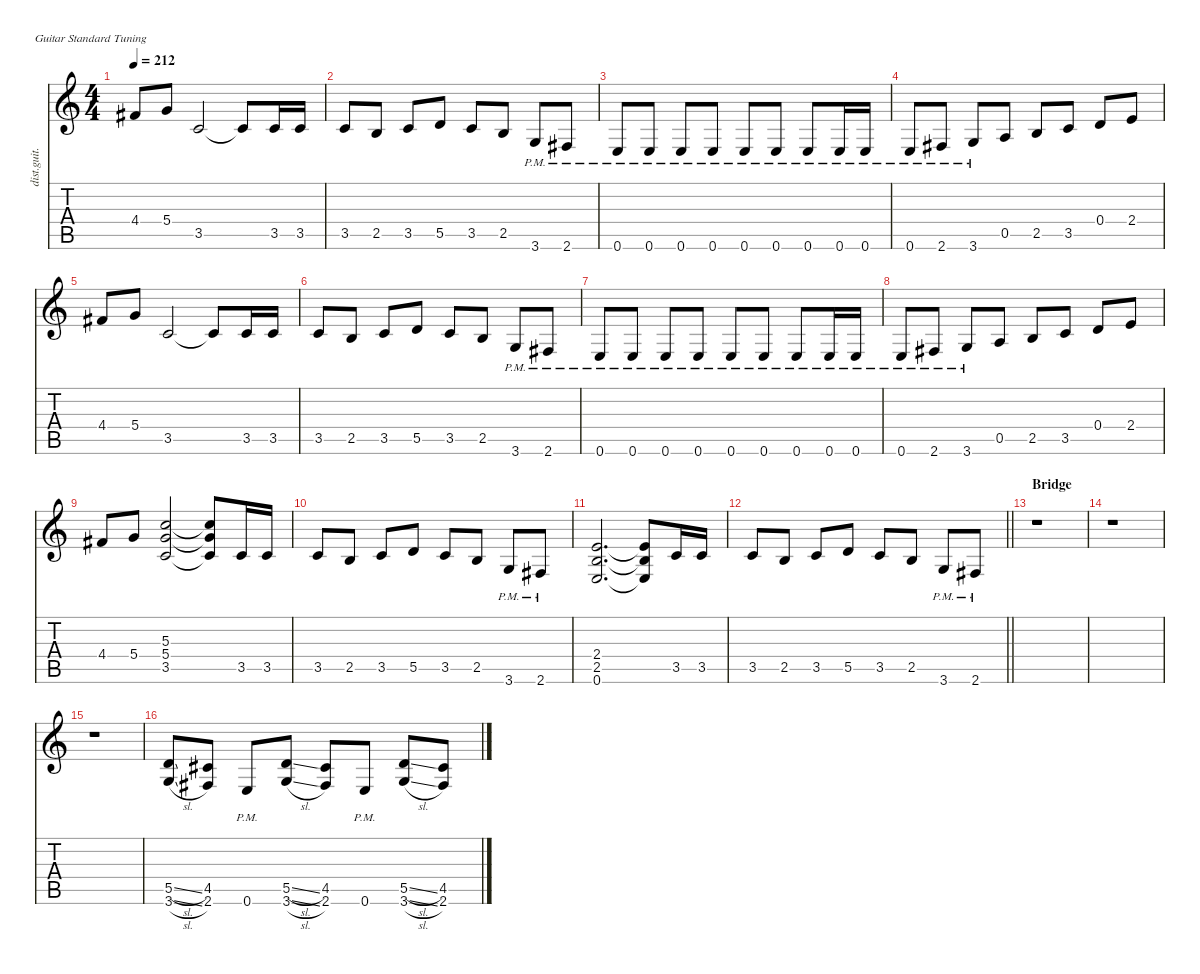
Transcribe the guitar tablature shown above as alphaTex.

\defaultSystemsLayout 4
\hideDynamics
\bracketExtendMode nobrackets
\track ("Kirk Hammett" "dist.guit.") {mute instrument distortionguitar}
\staff {score tabs}
\tuning (E4 B3 G3 D3 A2 E2)
\ts (4 4)
\tempo 212
\clef g2
\ks c
4.4{acc #}.8{dy fff beam Up} 5.4.8{beam Up} 3.5.2{beam Up} 3.5{t}.8{dy f beam Up} 3.5.16{dy fff beam Up} 3.5.16{beam Up} |
3.5.8{beam Up} 2.5.8{beam Up} 3.5.8{beam Up} 5.5.8{beam Up} 3.5.8{beam Up} 2.5.8{beam Up} 3.6{pm}.8{beam Up} 2.6{pm acc #}.8{beam Up} |
0.6{pm}.8{beam Up} 0.6{pm}.8{beam Up} 0.6{pm}.8{beam Up} 0.6{pm}.8{beam Up} 0.6{pm}.8{beam Up} 0.6{pm}.8{beam Up} 0.6{pm}.8{beam Up} 0.6{pm}.16{beam Up} 0.6{pm}.16{dy f beam Up} |
0.6{pm}.8{dy fff beam Up} 2.6{pm acc #}.8{beam Up} 3.6{pm}.8{beam Up} 0.5.8{beam Up} 2.5.8{beam Up} 3.5.8{beam Up} 0.4.8{beam Up} 2.4.8{beam Up} |
4.4{acc #}.8{beam Up} 5.4.8{beam Up} 3.5.2{beam Up} 3.5{t}.8{dy f beam Up} 3.5.16{dy fff beam Up} 3.5.16{beam Up} |
3.5.8{beam Up} 2.5.8{beam Up} 3.5.8{beam Up} 5.5.8{beam Up} 3.5.8{beam Up} 2.5.8{beam Up} 3.6{pm}.8{beam Up} 2.6{pm acc #}.8{beam Up} |
0.6{pm}.8{beam Up} 0.6{pm}.8{beam Up} 0.6{pm}.8{beam Up} 0.6{pm}.8{beam Up} 0.6{pm}.8{beam Up} 0.6{pm}.8{beam Up} 0.6{pm}.8{beam Up} 0.6{pm}.16{beam Up} 0.6{pm}.16{dy f beam Up} |
0.6{pm}.8{dy fff beam Up} 2.6{pm acc #}.8{beam Up} 3.6{pm}.8{beam Up} 0.5.8{beam Up} 2.5.8{beam Up} 3.5.8{beam Up} 0.4.8{beam Up} 2.4.8{beam Up} |
4.4{acc #}.8{beam Up} 5.4.8{beam Up} (5.3 5.4 3.5).2{dy ff beam Up} (5.3{t} 5.4{t} 3.5{t}).8{dy f beam Up} 3.5.16{dy fff beam Up} 3.5.16{beam Up} |
3.5.8{beam Up} 2.5.8{beam Up} 3.5.8{beam Up} 5.5.8{beam Up} 3.5.8{beam Up} 2.5.8{beam Up} 3.6{pm}.8{beam Up} 2.6{pm acc #}.8{beam Up} |
(2.4 2.5 0.6).2{d dy ff beam Up} (2.4{t} 2.5{t} 0.6{t}).8{dy f beam Up} 3.5.16{dy fff beam Up} 3.5.16{beam Up} |
\barLineRight lightlight
3.5.8{beam Up} 2.5.8{beam Up} 3.5.8{beam Up} 5.5.8{beam Up} 3.5.8{beam Up} 2.5.8{beam Up} 3.6{pm}.8{beam Up} 2.6{pm acc #}.8{beam Up} |
\section ("" "Bridge")
r.1{beam Down} |
r.1{beam Down} |
r.1{beam Down} |
(5.5{sl} 3.6{sl}).8{beam Up} (4.5{acc #} 2.6{acc #}).8{beam Up} 0.6{pm}.8{dy mf beam Up} (5.5{sl} 3.6{sl}).8{dy fff beam Up} (4.5{acc #} 2.6{acc #}).8{beam Up} 0.6{pm}.8{dy mf beam Up} (5.5{sl} 3.6{sl}).8{dy fff beam Up} (4.5{acc #} 2.6{acc #}).8{beam Up}
